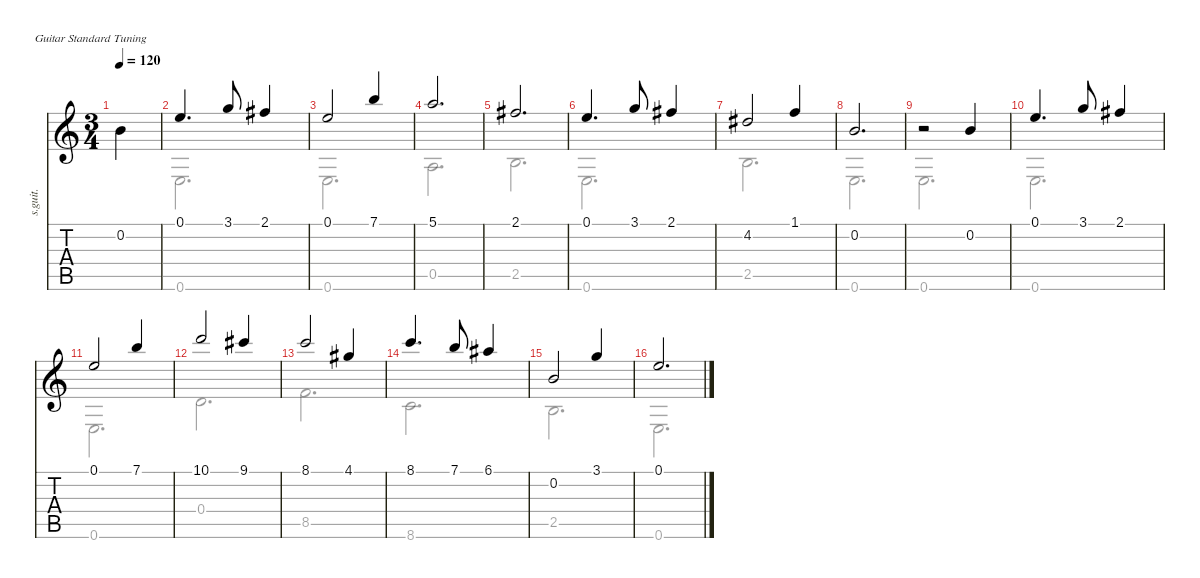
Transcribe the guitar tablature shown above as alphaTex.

\defaultSystemsLayout 4
\hideDynamics
\bracketExtendMode nobrackets
\chordDiagramsInScore
\track ("Steel Guitar" "s.guit.") {instrument acousticguitarsteel}
\staff {score tabs}
\tuning (E4 B3 G3 D3 A2 E2)
\voice
\ts (3 4)
\beaming (8 2 2 2)
\ac
\tempo 120
\clef g2
\ks c
0.2.4{dy mf instrument acousticguitarsteel beam Down} |
0.1.4{d beam Up} 3.1.8{beam Up} 2.1{acc #}.4{beam Up} |
0.1.2{beam Up} 7.1.4{beam Up} |
5.1.2{d beam Up} |
2.1{acc #}.2{d beam Up} |
0.1.4{d beam Up} 3.1.8{beam Up} 2.1{acc #}.4{beam Up} |
4.2{acc #}.2{beam Up} 1.1.4{beam Up} |
0.2.2{d beam Up} |
r.2{beam Up} 0.2.4{beam Up} |
0.1.4{d beam Up} 3.1.8{beam Up} 2.1{acc #}.4{beam Up} |
0.1.2{beam Up} 7.1.4{beam Up} |
10.1.2{beam Up} 9.1{acc #}.4{beam Up} |
8.1.2{beam Up} 4.1{acc #}.4{beam Up} |
8.1.4{d beam Up} 7.1.8{beam Up} 6.1{acc #}.4{beam Up} |
0.2.2{beam Up} 3.1.4{beam Up} |
0.1.2{d beam Up}
\voice
\clef g2
\ottava regular
\simile none
\ks c
|
0.6.2{d beam Down} |
0.6.2{d beam Down} |
0.5.2{d beam Down} |
2.5.2{d beam Down} |
0.6.2{d beam Down} |
2.5.2{d beam Down} |
0.6.2{d beam Down} |
0.6.2{d beam Down} |
0.6.2{d beam Down} |
0.6.2{d beam Down} |
0.4.2{d beam Down} |
8.5.2{d beam Down} |
8.6.2{d beam Down} |
2.5.2{d beam Down} |
0.6.2{d beam Down}
